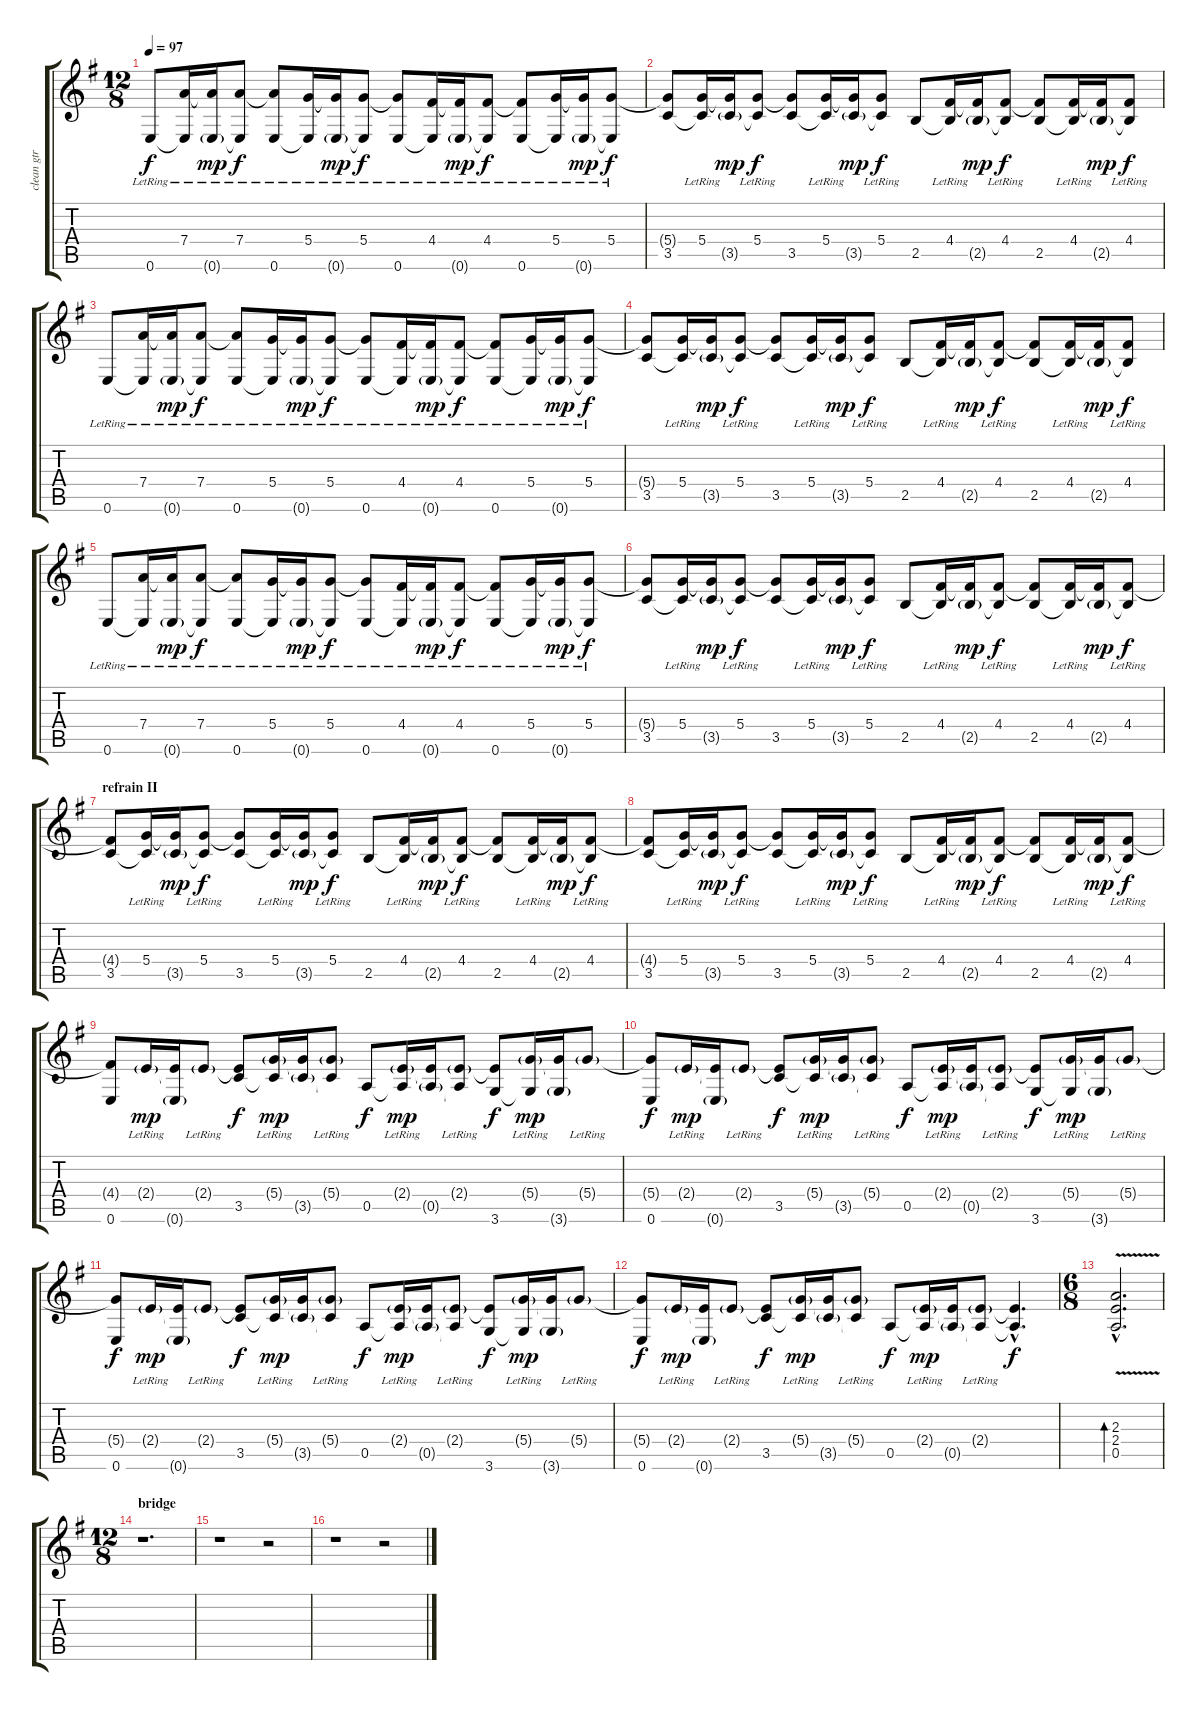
\track ("clean gtr" "clean gtr") {instrument acousticguitarsteel}
\staff {score tabs}
\tuning (E4 B3 G3 D3 A2 E2) {hide}
\ts (12 8)
\tempo 97
\clef g2
\ks g
0.6{lr}.8{dy f} (7.4{lr} 0.6{t}).16 (7.4{t} 0.6{g lr}).16{dy mp} (7.4{lr} 0.6{t}).8{dy f} (7.4{t} 0.6{lr}).8 (5.4{lr} 0.6{t}).16 (5.4{t} 0.6{g lr}).16{dy mp} (5.4{lr} 0.6{t}).8{dy f} (5.4{t} 0.6{lr}).8 (4.4{lr} 0.6{t}).16 (4.4{t} 0.6{g lr}).16{dy mp} (4.4{lr} 0.6{t}).8{dy f} (4.4{t} 0.6{lr}).8 (5.4{lr} 0.6{t}).16 (5.4{t} 0.6{g lr}).16{dy mp} (5.4{lr} 0.6{t}).8{dy f} |
(5.4{t} 3.5).8 (5.4{lr} 3.5{t}).16 (5.4{t} 3.5{g}).16{dy mp} (5.4{lr} 3.5{t}).8{dy f} (5.4{t} 3.5).8 (5.4{lr} 3.5{t}).16 (5.4{t} 3.5{g}).16{dy mp} (5.4{lr} 3.5{t}).8{dy f} 2.5.8 (4.4{lr} 2.5{t}).16 (4.4{t} 2.5{g}).16{dy mp} (4.4{lr} 2.5{t}).8{dy f} (4.4{t} 2.5).8 (4.4{lr} 2.5{t}).16 (4.4{t} 2.5{g}).16{dy mp} (4.4{lr} 2.5{t}).8{dy f} |
0.6{lr}.8 (7.4{lr} 0.6{t}).16 (7.4{t} 0.6{g lr}).16{dy mp} (7.4{lr} 0.6{t}).8{dy f} (7.4{t} 0.6{lr}).8 (5.4{lr} 0.6{t}).16 (5.4{t} 0.6{g lr}).16{dy mp} (5.4{lr} 0.6{t}).8{dy f} (5.4{t} 0.6{lr}).8 (4.4{lr} 0.6{t}).16 (4.4{t} 0.6{g lr}).16{dy mp} (4.4{lr} 0.6{t}).8{dy f} (4.4{t} 0.6{lr}).8 (5.4{lr} 0.6{t}).16 (5.4{t} 0.6{g lr}).16{dy mp} (5.4{lr} 0.6{t}).8{dy f} |
(5.4{t} 3.5).8 (5.4{lr} 3.5{t}).16 (5.4{t} 3.5{g}).16{dy mp} (5.4{lr} 3.5{t}).8{dy f} (5.4{t} 3.5).8 (5.4{lr} 3.5{t}).16 (5.4{t} 3.5{g}).16{dy mp} (5.4{lr} 3.5{t}).8{dy f} 2.5.8 (4.4{lr} 2.5{t}).16 (4.4{t} 2.5{g}).16{dy mp} (4.4{lr} 2.5{t}).8{dy f} (4.4{t} 2.5).8 (4.4{lr} 2.5{t}).16 (4.4{t} 2.5{g}).16{dy mp} (4.4{lr} 2.5{t}).8{dy f} |
0.6{lr}.8 (7.4{lr} 0.6{t}).16 (7.4{t} 0.6{g lr}).16{dy mp} (7.4{lr} 0.6{t}).8{dy f} (7.4{t} 0.6{lr}).8 (5.4{lr} 0.6{t}).16 (5.4{t} 0.6{g lr}).16{dy mp} (5.4{lr} 0.6{t}).8{dy f} (5.4{t} 0.6{lr}).8 (4.4{lr} 0.6{t}).16 (4.4{t} 0.6{g lr}).16{dy mp} (4.4{lr} 0.6{t}).8{dy f} (4.4{t} 0.6{lr}).8 (5.4{lr} 0.6{t}).16 (5.4{t} 0.6{g lr}).16{dy mp} (5.4{lr} 0.6{t}).8{dy f} |
(5.4{t} 3.5).8 (5.4{lr} 3.5{t}).16 (5.4{t} 3.5{g}).16{dy mp} (5.4{lr} 3.5{t}).8{dy f} (5.4{t} 3.5).8 (5.4{lr} 3.5{t}).16 (5.4{t} 3.5{g}).16{dy mp} (5.4{lr} 3.5{t}).8{dy f} 2.5.8 (4.4{lr} 2.5{t}).16 (4.4{t} 2.5{g}).16{dy mp} (4.4{lr} 2.5{t}).8{dy f} (4.4{t} 2.5).8 (4.4{lr} 2.5{t}).16 (4.4{t} 2.5{g}).16{dy mp} (4.4{lr} 2.5{t}).8{dy f} |
\section ("" "refrain II")
(4.4{t} 3.5).8 (5.4{lr} 3.5{t}).16 (5.4{t} 3.5{g}).16{dy mp} (5.4{lr} 3.5{t}).8{dy f} (5.4{t} 3.5).8 (5.4{lr} 3.5{t}).16 (5.4{t} 3.5{g}).16{dy mp} (5.4{lr} 3.5{t}).8{dy f} 2.5.8 (4.4{lr} 2.5{t}).16 (4.4{t} 2.5{g}).16{dy mp} (4.4{lr} 2.5{t}).8{dy f} (4.4{t} 2.5).8 (4.4{lr} 2.5{t}).16 (4.4{t} 2.5{g}).16{dy mp} (4.4{lr} 2.5{t}).8{dy f} |
(4.4{t} 3.5).8 (5.4{lr} 3.5{t}).16 (5.4{t} 3.5{g}).16{dy mp} (5.4{lr} 3.5{t}).8{dy f} (5.4{t} 3.5).8 (5.4{lr} 3.5{t}).16 (5.4{t} 3.5{g}).16{dy mp} (5.4{lr} 3.5{t}).8{dy f} 2.5.8 (4.4{lr} 2.5{t}).16 (4.4{t} 2.5{g}).16{dy mp} (4.4{lr} 2.5{t}).8{dy f} (4.4{t} 2.5).8 (4.4{lr} 2.5{t}).16 (4.4{t} 2.5{g}).16{dy mp} (4.4{lr} 2.5{t}).8{dy f} |
(4.4{t} 0.6).8 2.4{g lr}.16{dy mp} (2.4{t} 0.6{g}).16 2.4{g lr}.8 (2.4{t} 3.5).8{dy f} (5.4{g lr} 3.5{t}).16{dy mp} (5.4{t} 3.5{g}).16 (5.4{g lr} 3.5{t}).8 0.5.8{dy f} (2.4{g lr} 0.5{t}).16{dy mp} (2.4{t} 0.5{g}).16 (2.4{g lr} 0.5{t}).8 (2.4{t} 3.6).8{dy f} (5.4{g lr} 3.6{t}).16{dy mp} (5.4{t} 3.6{g}).16 5.4{g lr}.8 |
(5.4{t} 0.6).8{dy f} 2.4{g lr}.16{dy mp} (2.4{t} 0.6{g}).16 2.4{g lr}.8 (2.4{t} 3.5).8{dy f} (5.4{g lr} 3.5{t}).16{dy mp} (5.4{t} 3.5{g}).16 (5.4{g lr} 3.5{t}).8 0.5.8{dy f} (2.4{g lr} 0.5{t}).16{dy mp} (2.4{t} 0.5{g}).16 (2.4{g lr} 0.5{t}).8 (2.4{t} 3.6).8{dy f} (5.4{g lr} 3.6{t}).16{dy mp} (5.4{t} 3.6{g}).16 5.4{g lr}.8 |
(5.4{t} 0.6).8{dy f} 2.4{g lr}.16{dy mp} (2.4{t} 0.6{g}).16 2.4{g lr}.8 (2.4{t} 3.5).8{dy f} (5.4{g lr} 3.5{t}).16{dy mp} (5.4{t} 3.5{g}).16 (5.4{g lr} 3.5{t}).8 0.5.8{dy f} (2.4{g lr} 0.5{t}).16{dy mp} (2.4{t} 0.5{g}).16 (2.4{g lr} 0.5{t}).8 (2.4{t} 3.6).8{dy f} (5.4{g lr} 3.6{t}).16{dy mp} (5.4{t} 3.6{g}).16 5.4{g lr}.8 |
(5.4{t} 0.6).8{dy f} 2.4{g lr}.16{dy mp} (2.4{t} 0.6{g}).16 2.4{g lr}.8 (2.4{t} 3.5).8{dy f} (5.4{g lr} 3.5{t}).16{dy mp} (5.4{t} 3.5{g}).16 (5.4{g lr} 3.5{t}).8 0.5.8{dy f} (2.4{g lr} 0.5{t}).16{dy mp} (2.4{t} 0.5{g}).16 (2.4{g lr} 0.5{t}).8 (2.4{t} 0.5{hac t}).4{d dy f} |
\ts (6 8)
(2.3{v hac} 2.4{v hac} 0.5{v}).2{d bd 240} |
\ts (12 8)
\section ("" "bridge")
r.1{d} |
r.1 r.2 |
r.1 r.2
